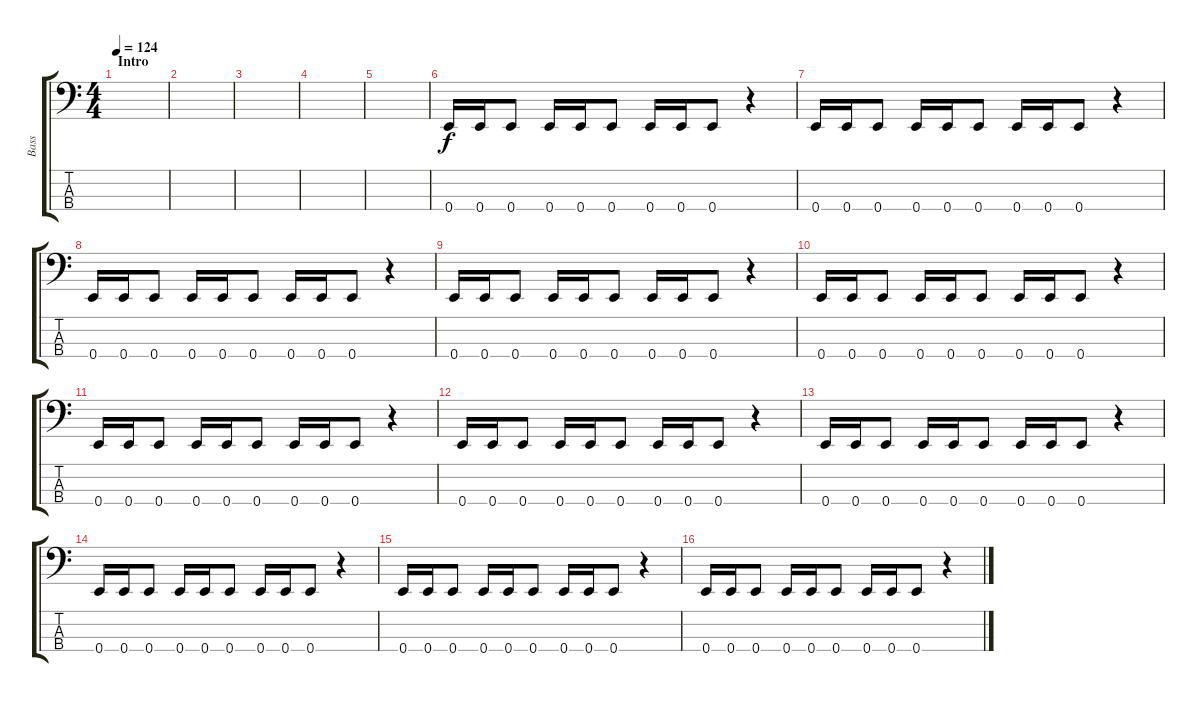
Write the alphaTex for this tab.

\track ("Bass" "Bass") {instrument electricbassfinger}
\staff {score tabs}
\tuning (G2 D2 A1 E1) {hide}
\ts (4 4)
\section ("" "Intro")
\tempo 124
\clef f4
\ks c
|
|
|
|
|
0.4.16 0.4.16 0.4.8 0.4.16 0.4.16 0.4.8 0.4.16 0.4.16 0.4.8 r.4 |
0.4.16 0.4.16 0.4.8 0.4.16 0.4.16 0.4.8 0.4.16 0.4.16 0.4.8 r.4 |
0.4.16 0.4.16 0.4.8 0.4.16 0.4.16 0.4.8 0.4.16 0.4.16 0.4.8 r.4 |
0.4.16 0.4.16 0.4.8 0.4.16 0.4.16 0.4.8 0.4.16 0.4.16 0.4.8 r.4 |
0.4.16 0.4.16 0.4.8 0.4.16 0.4.16 0.4.8 0.4.16 0.4.16 0.4.8 r.4 |
0.4.16 0.4.16 0.4.8 0.4.16 0.4.16 0.4.8 0.4.16 0.4.16 0.4.8 r.4 |
0.4.16 0.4.16 0.4.8 0.4.16 0.4.16 0.4.8 0.4.16 0.4.16 0.4.8 r.4 |
0.4.16 0.4.16 0.4.8 0.4.16 0.4.16 0.4.8 0.4.16 0.4.16 0.4.8 r.4 |
0.4.16 0.4.16 0.4.8 0.4.16 0.4.16 0.4.8 0.4.16 0.4.16 0.4.8 r.4 |
0.4.16 0.4.16 0.4.8 0.4.16 0.4.16 0.4.8 0.4.16 0.4.16 0.4.8 r.4 |
0.4.16 0.4.16 0.4.8 0.4.16 0.4.16 0.4.8 0.4.16 0.4.16 0.4.8 r.4
